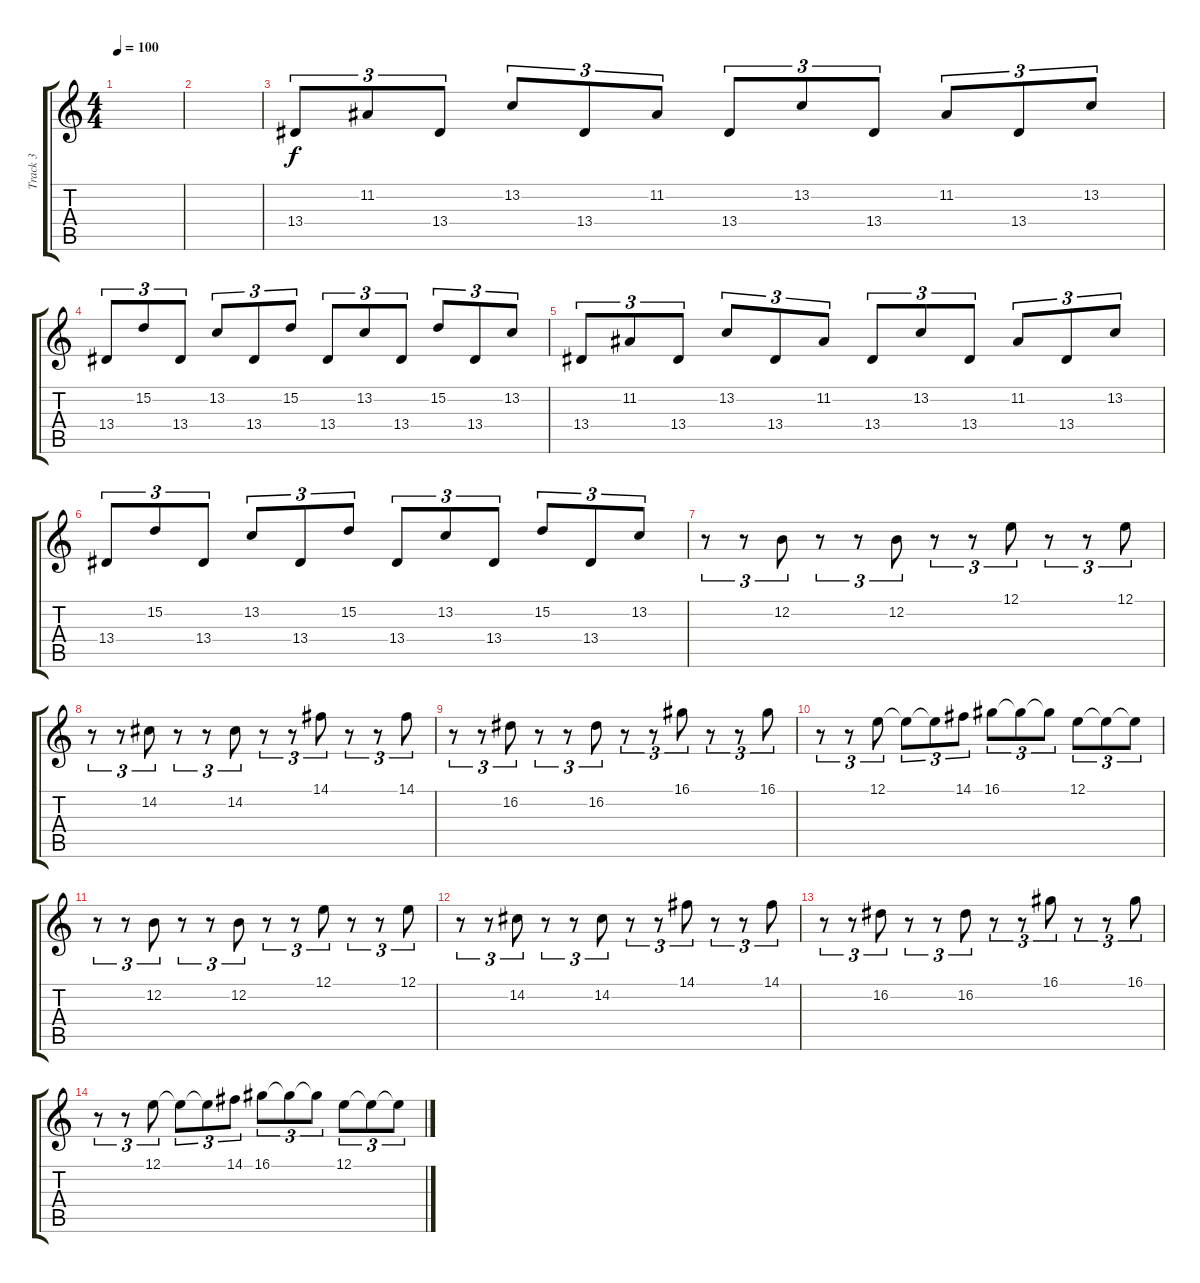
\track ("Track 3" "Track 3") {instrument viola}
\staff {score tabs}
\tuning (E4 B3 G3 D3 A2 E2) {hide}
\ts (4 4)
\tempo 100
\clef g2
\ks c
|
|
13.4.8{tu (3 2)} 11.2.8{tu (3 2)} 13.4.8{tu (3 2)} 13.2.8{tu (3 2)} 13.4.8{tu (3 2)} 11.2.8{tu (3 2)} 13.4.8{tu (3 2)} 13.2.8{tu (3 2)} 13.4.8{tu (3 2)} 11.2.8{tu (3 2)} 13.4.8{tu (3 2)} 13.2.8{tu (3 2)} |
13.4.8{tu (3 2)} 15.2.8{tu (3 2)} 13.4.8{tu (3 2)} 13.2.8{tu (3 2)} 13.4.8{tu (3 2)} 15.2.8{tu (3 2)} 13.4.8{tu (3 2)} 13.2.8{tu (3 2)} 13.4.8{tu (3 2)} 15.2.8{tu (3 2)} 13.4.8{tu (3 2)} 13.2.8{tu (3 2)} |
13.4.8{tu (3 2)} 11.2.8{tu (3 2)} 13.4.8{tu (3 2)} 13.2.8{tu (3 2)} 13.4.8{tu (3 2)} 11.2.8{tu (3 2)} 13.4.8{tu (3 2)} 13.2.8{tu (3 2)} 13.4.8{tu (3 2)} 11.2.8{tu (3 2)} 13.4.8{tu (3 2)} 13.2.8{tu (3 2)} |
13.4.8{tu (3 2)} 15.2.8{tu (3 2)} 13.4.8{tu (3 2)} 13.2.8{tu (3 2)} 13.4.8{tu (3 2)} 15.2.8{tu (3 2)} 13.4.8{tu (3 2)} 13.2.8{tu (3 2)} 13.4.8{tu (3 2)} 15.2.8{tu (3 2)} 13.4.8{tu (3 2)} 13.2.8{tu (3 2)} |
r.8{tu (3 2)} r.8{tu (3 2)} 12.2.8{tu (3 2)} r.8{tu (3 2)} r.8{tu (3 2)} 12.2.8{tu (3 2)} r.8{tu (3 2)} r.8{tu (3 2)} 12.1.8{tu (3 2)} r.8{tu (3 2)} r.8{tu (3 2)} 12.1.8{tu (3 2)} |
r.8{tu (3 2)} r.8{tu (3 2)} 14.2.8{tu (3 2)} r.8{tu (3 2)} r.8{tu (3 2)} 14.2.8{tu (3 2)} r.8{tu (3 2)} r.8{tu (3 2)} 14.1.8{tu (3 2)} r.8{tu (3 2)} r.8{tu (3 2)} 14.1.8{tu (3 2)} |
r.8{tu (3 2)} r.8{tu (3 2)} 16.2.8{tu (3 2)} r.8{tu (3 2)} r.8{tu (3 2)} 16.2.8{tu (3 2)} r.8{tu (3 2)} r.8{tu (3 2)} 16.1.8{tu (3 2)} r.8{tu (3 2)} r.8{tu (3 2)} 16.1.8{tu (3 2)} |
r.8{tu (3 2)} r.8{tu (3 2)} 12.1.8{tu (3 2)} 12.1{t}.8{tu (3 2)} 12.1{t}.8{tu (3 2)} 14.1.8{tu (3 2)} 16.1.8{tu (3 2)} 16.1{t}.8{tu (3 2)} 16.1{t}.8{tu (3 2)} 12.1.8{tu (3 2)} 12.1{t}.8{tu (3 2)} 12.1{t}.8{tu (3 2)} |
r.8{tu (3 2)} r.8{tu (3 2)} 12.2.8{tu (3 2)} r.8{tu (3 2)} r.8{tu (3 2)} 12.2.8{tu (3 2)} r.8{tu (3 2)} r.8{tu (3 2)} 12.1.8{tu (3 2)} r.8{tu (3 2)} r.8{tu (3 2)} 12.1.8{tu (3 2)} |
r.8{tu (3 2)} r.8{tu (3 2)} 14.2.8{tu (3 2)} r.8{tu (3 2)} r.8{tu (3 2)} 14.2.8{tu (3 2)} r.8{tu (3 2)} r.8{tu (3 2)} 14.1.8{tu (3 2)} r.8{tu (3 2)} r.8{tu (3 2)} 14.1.8{tu (3 2)} |
r.8{tu (3 2)} r.8{tu (3 2)} 16.2.8{tu (3 2)} r.8{tu (3 2)} r.8{tu (3 2)} 16.2.8{tu (3 2)} r.8{tu (3 2)} r.8{tu (3 2)} 16.1.8{tu (3 2)} r.8{tu (3 2)} r.8{tu (3 2)} 16.1.8{tu (3 2)} |
r.8{tu (3 2)} r.8{tu (3 2)} 12.1.8{tu (3 2)} 12.1{t}.8{tu (3 2)} 12.1{t}.8{tu (3 2)} 14.1.8{tu (3 2)} 16.1.8{tu (3 2)} 16.1{t}.8{tu (3 2)} 16.1{t}.8{tu (3 2)} 12.1.8{tu (3 2)} 12.1{t}.8{tu (3 2)} 12.1{t}.8{tu (3 2)}
